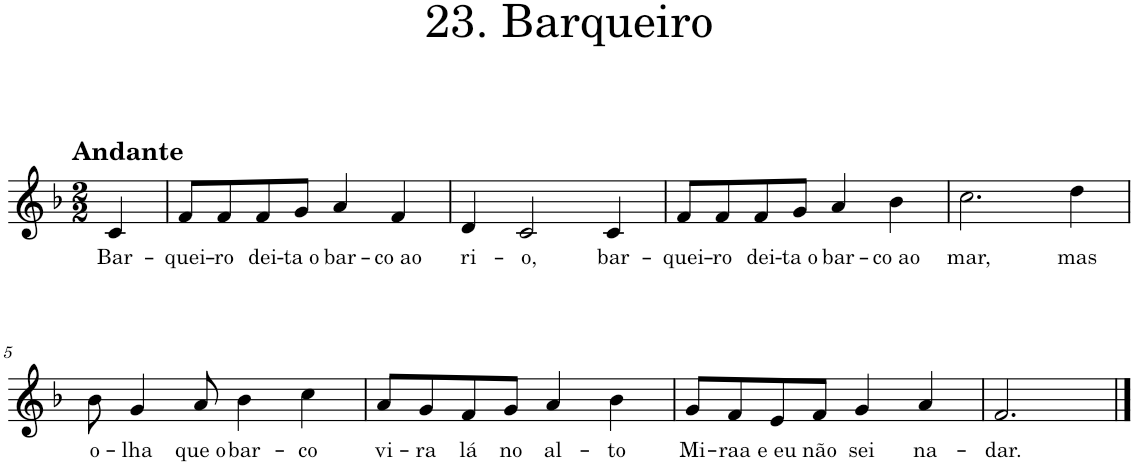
**kern	**text
*part1	*part1
*staff1	*staff1
*I"Piano	*
*I'Pno.	*
*clefG2	*
*k[b-]	*
*M2/2	*
=	=
!LO:TX:a:B:t=Andante	!
!	!LO:LY:b
4c/	Bar-
=1	=1
!	!LO:LY:b
8f/L	-quei-
!	!LO:LY:b
8f/	-ro
!	!LO:LY:b
8f/	dei-
!	!LO:LY:b
8g/J	-ta o
!	!LO:LY:b
4a/	bar-
!	!LO:LY:b
4f/	-co ao
=2	=2
!	!LO:LY:b
4d/	ri-
!	!LO:LY:b
2c/	-o,
!	!LO:LY:b
4c/	bar-
=3	=3
!	!LO:LY:b
8f/L	-quei-
!	!LO:LY:b
8f/	-ro
!	!LO:LY:b
8f/	dei-
!	!LO:LY:b
8g/J	-ta o
!	!LO:LY:b
4a/	bar-
!	!LO:LY:b
4b-\	-co ao
=4	=4
!	!LO:LY:b
2.cc\	mar,
!	!LO:LY:b
4dd\	mas
!!LO:LB:g=z
=5	=5
!	!LO:LY:b
8b-\	o-
!	!LO:LY:b
4g/	-lha
!	!LO:LY:b
8a/	que o
!	!LO:LY:b
4b-\	bar-
!	!LO:LY:b
4cc\	-co
=6	=6
!	!LO:LY:b
8a/L	vi-
!	!LO:LY:b
8g/	-ra
!	!LO:LY:b
8f/	lá
!	!LO:LY:b
8g/J	no
!	!LO:LY:b
4a/	al-
!	!LO:LY:b
4b-\	-to
=7	=7
!	!LO:LY:b
8g/L	Mi-
!	!LO:LY:b
8f/	-raa
!	!LO:LY:b
8e/	e eu
!	!LO:LY:b
8f/J	não
!	!LO:LY:b
4g/	sei
!	!LO:LY:b
4a/	na-
=8	=8
!	!LO:LY:b
2.f/	-dar.
==	==
*-	*-
